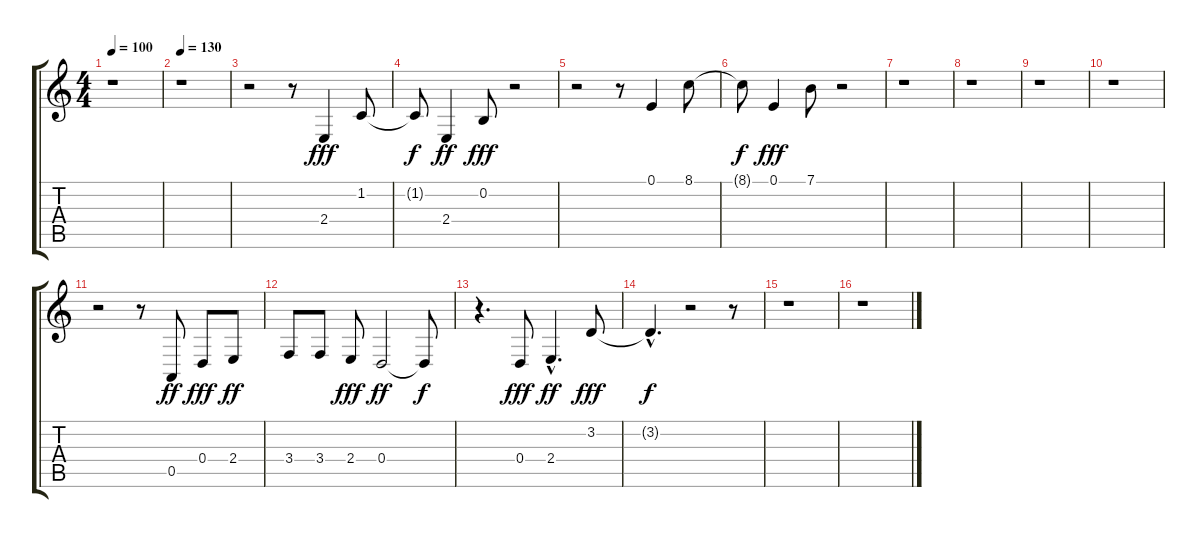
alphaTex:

\track "" {instrument xylophone}
\staff {score tabs}
\tuning (E4 B3 G3 D3 A2 E2) {hide}
\ts (4 4)
\tempo 100
\clef g2
\ks c
r.1{dy fff instrument xylophone} |
\tempo 130
r.1 |
r.2 r.8 2.4.4 1.2.8 |
1.2{t}.8{dy f} 2.4.4{dy ff} 0.2.8{dy fff} r.2 |
r.2 r.8 0.1.4 8.1.8 |
8.1{t}.8{dy f} 0.1.4{dy fff} 7.1.8 r.2 |
r.1 |
r.1 |
r.1 |
r.1 |
r.2 r.8 0.5.8{dy ff} 0.4.8{dy fff} 2.4.8{dy ff} |
3.4.8 3.4.8 2.4.8{dy fff} 0.4.2{dy ff} 0.4{t}.8{dy f} |
r.4{d} 0.4.8{dy fff} 2.4{hac}.4{d dy ff} 3.2.8{dy fff} |
3.2{hac t}.4{d dy f} r.2 r.8 |
r.1 |
r.1
